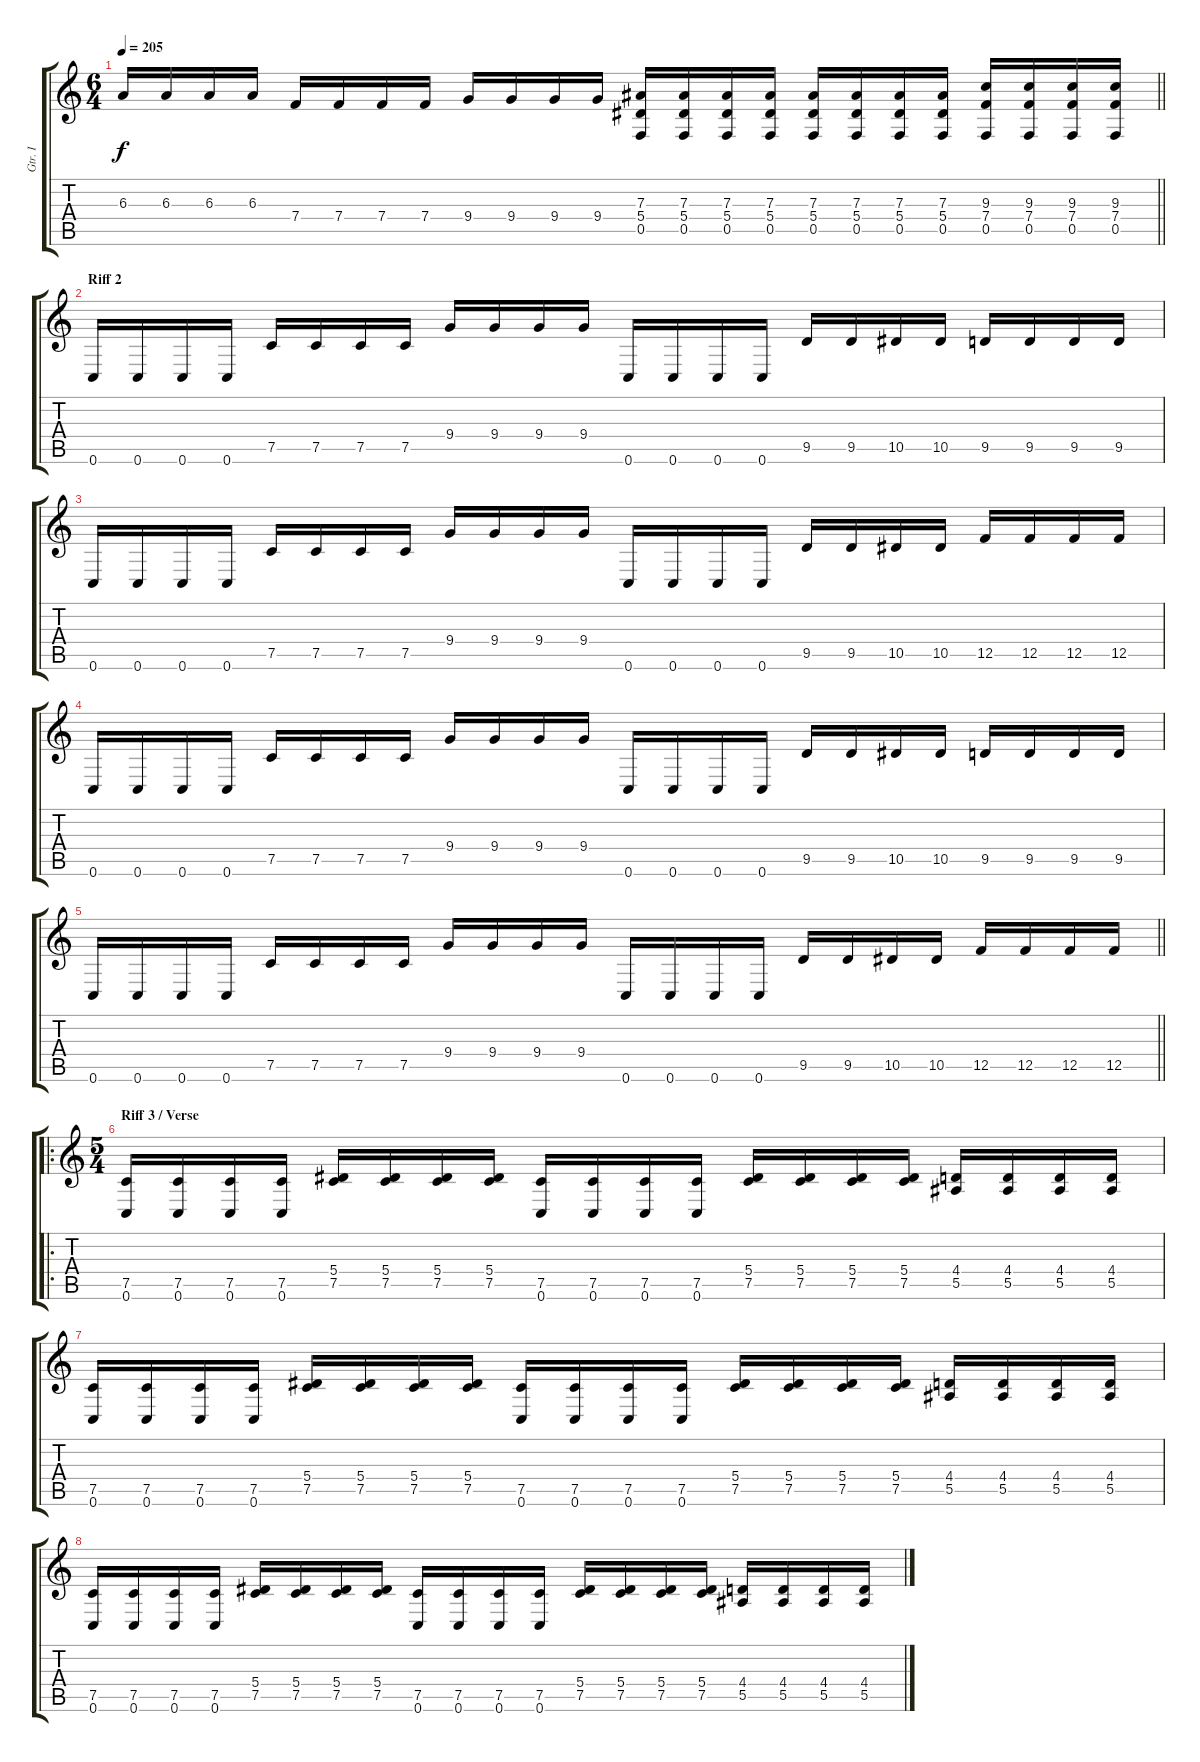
\track ("Gtr. I" "Gtr. I") {instrument overdrivenguitar}
\staff {score tabs}
\tuning (C4 G3 Eb3 Bb2 F2 C2) {hide}
\ts (6 4)
\tempo 205
\clef g2
\barLineRight lightlight
\ks c
6.3.16{dy f} 6.3.16 6.3.16 6.3.16 7.4.16 7.4.16 7.4.16 7.4.16 9.4.16 9.4.16 9.4.16 9.4.16 (7.3 5.4 0.5).16 (7.3 5.4 0.5).16 (7.3 5.4 0.5).16 (7.3 5.4 0.5).16 (7.3 5.4 0.5).16 (7.3 5.4 0.5).16 (7.3 5.4 0.5).16 (7.3 5.4 0.5).16 (9.3 7.4 0.5).16 (9.3 7.4 0.5).16 (9.3 7.4 0.5).16 (9.3 7.4 0.5).16 |
\section ("" "Riff 2")
0.6.16 0.6.16 0.6.16 0.6.16 7.5.16 7.5.16 7.5.16 7.5.16 9.4.16 9.4.16 9.4.16 9.4.16 0.6.16 0.6.16 0.6.16 0.6.16 9.5.16 9.5.16 10.5.16 10.5.16 9.5.16 9.5.16 9.5.16 9.5.16 |
0.6.16 0.6.16 0.6.16 0.6.16 7.5.16 7.5.16 7.5.16 7.5.16 9.4.16 9.4.16 9.4.16 9.4.16 0.6.16 0.6.16 0.6.16 0.6.16 9.5.16 9.5.16 10.5.16 10.5.16 12.5.16 12.5.16 12.5.16 12.5.16 |
0.6.16 0.6.16 0.6.16 0.6.16 7.5.16 7.5.16 7.5.16 7.5.16 9.4.16 9.4.16 9.4.16 9.4.16 0.6.16 0.6.16 0.6.16 0.6.16 9.5.16 9.5.16 10.5.16 10.5.16 9.5.16 9.5.16 9.5.16 9.5.16 |
\barLineRight lightlight
0.6.16 0.6.16 0.6.16 0.6.16 7.5.16 7.5.16 7.5.16 7.5.16 9.4.16 9.4.16 9.4.16 9.4.16 0.6.16 0.6.16 0.6.16 0.6.16 9.5.16 9.5.16 10.5.16 10.5.16 12.5.16 12.5.16 12.5.16 12.5.16 |
\ro
\ts (5 4)
\section ("" "Riff 3 / Verse")
(7.5 0.6).16 (7.5 0.6).16 (7.5 0.6).16 (7.5 0.6).16 (5.4 7.5).16 (5.4 7.5).16 (5.4 7.5).16 (5.4 7.5).16 (7.5 0.6).16 (7.5 0.6).16 (7.5 0.6).16 (7.5 0.6).16 (5.4 7.5).16 (5.4 7.5).16 (5.4 7.5).16 (5.4 7.5).16 (4.4 5.5).16 (4.4 5.5).16 (4.4 5.5).16 (4.4 5.5).16 |
(7.5 0.6).16 (7.5 0.6).16 (7.5 0.6).16 (7.5 0.6).16 (5.4 7.5).16 (5.4 7.5).16 (5.4 7.5).16 (5.4 7.5).16 (7.5 0.6).16 (7.5 0.6).16 (7.5 0.6).16 (7.5 0.6).16 (5.4 7.5).16 (5.4 7.5).16 (5.4 7.5).16 (5.4 7.5).16 (4.4 5.5).16 (4.4 5.5).16 (4.4 5.5).16 (4.4 5.5).16 |
(7.5 0.6).16 (7.5 0.6).16 (7.5 0.6).16 (7.5 0.6).16 (5.4 7.5).16 (5.4 7.5).16 (5.4 7.5).16 (5.4 7.5).16 (7.5 0.6).16 (7.5 0.6).16 (7.5 0.6).16 (7.5 0.6).16 (5.4 7.5).16 (5.4 7.5).16 (5.4 7.5).16 (5.4 7.5).16 (4.4 5.5).16 (4.4 5.5).16 (4.4 5.5).16 (4.4 5.5).16
